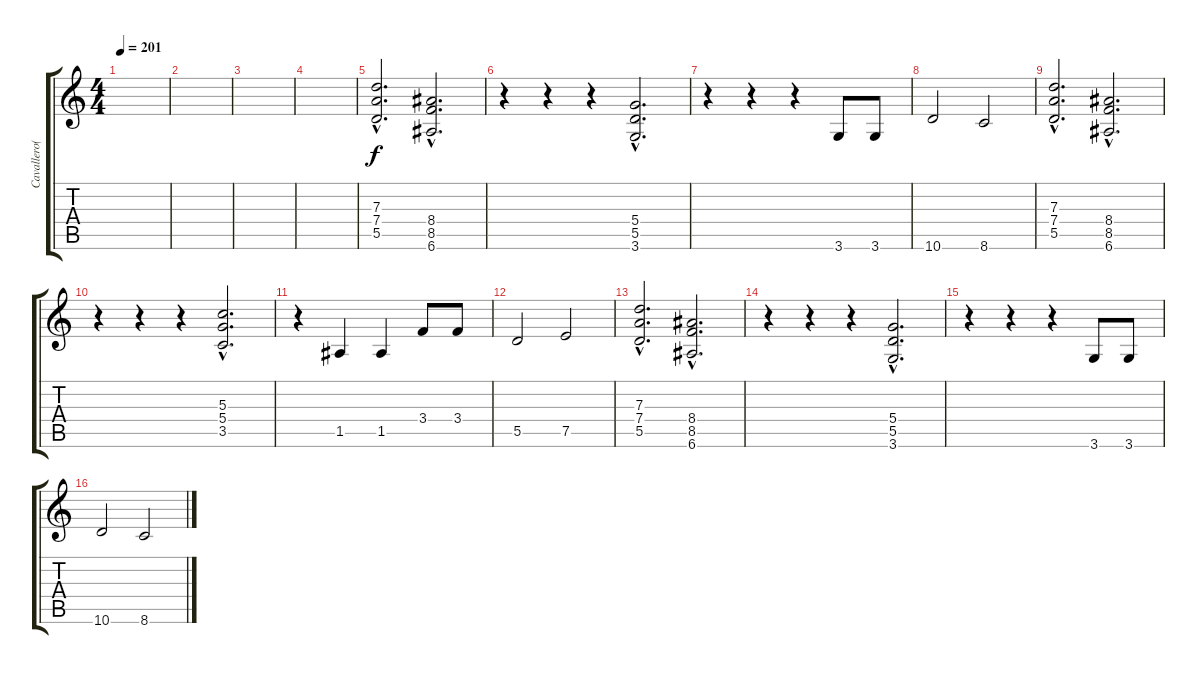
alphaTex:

\track ("Cavallero(Dist.)" "Cavallero(") {instrument distortionguitar}
\staff {score tabs}
\tuning (E4 B3 G3 D3 A2 E2) {hide}
\ts (4 4)
\tempo 201
\clef g2
\ks c
|
|
|
|
(7.3{hac} 7.4{hac} 5.5{hac}).2{d} (8.4{hac} 8.5{hac} 6.6{hac}).2{d} |
r.4 r.4 r.4 (5.4{hac} 5.5{hac} 3.6{hac}).2{d} |
r.4 r.4 r.4 3.6.8 3.6.8 |
10.6.2 8.6.2 |
(7.3{hac} 7.4{hac} 5.5{hac}).2{d} (8.4{hac} 8.5{hac} 6.6{hac}).2{d} |
r.4 r.4 r.4 (5.3{hac} 5.4{hac} 3.5{hac}).2{d} |
r.4 1.5.4 1.5.4 3.4.8 3.4.8 |
5.5.2 7.5.2 |
(7.3{hac} 7.4{hac} 5.5{hac}).2{d} (8.4{hac} 8.5{hac} 6.6{hac}).2{d} |
r.4 r.4 r.4 (5.4{hac} 5.5{hac} 3.6{hac}).2{d} |
r.4 r.4 r.4 3.6.8 3.6.8 |
10.6.2 8.6.2
